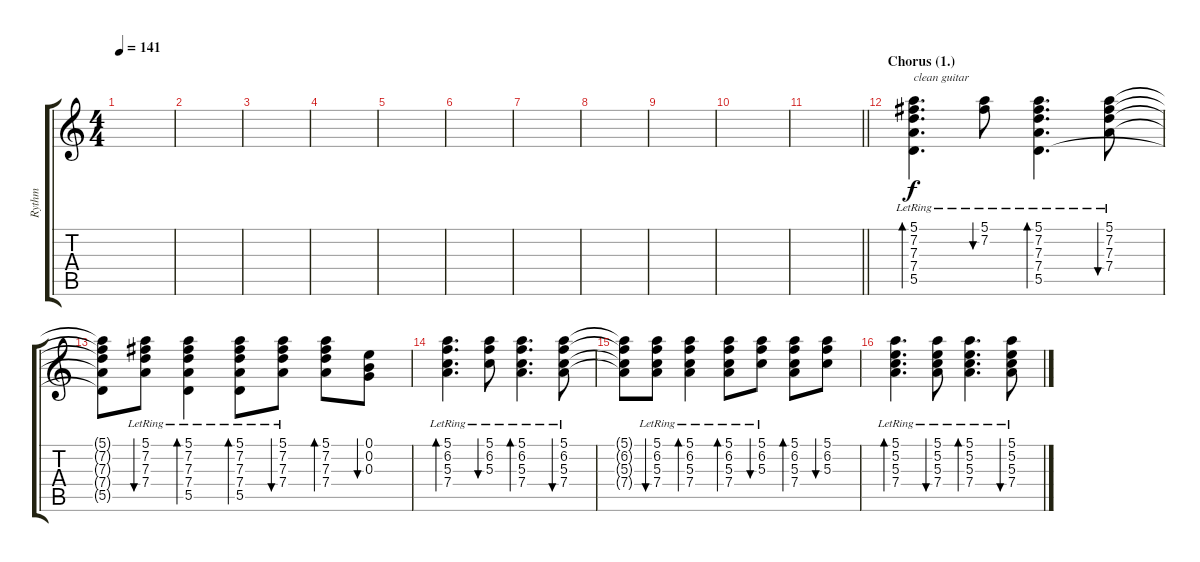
\track ("Rythm" "Rythm") {instrument overdrivenguitar}
\staff {score tabs}
\tuning (E4 B3 G3 D3 A2 E2) {hide}
\ts (4 4)
\tempo 141
\clef g2
\ks c
|
|
|
|
|
|
|
|
|
|
\barLineRight lightlight
|
\section ("" "Chorus (1.)")
(5.1{lr} 7.2{lr} 7.3{lr} 7.4{lr} 5.5{lr}).4{d bd 60 txt "clean guitar" volume 4 instrument electricguitarclean} (5.1{lr} 7.2{lr}).8{bu 60 volume 8} (5.1{lr} 7.2{lr} 7.3{lr} 7.4{lr} 5.5{lr}).4{d bd 60} (5.1{lr} 7.2{lr} 7.3{lr} 7.4{lr}).8{bu 60} |
(5.1{t} 7.2{t} 7.3{t} 7.4{t} 5.5{t}).8 (5.1{lr} 7.2{lr} 7.3{lr} 7.4{lr}).8{bu 60} (5.1{lr} 7.2{lr} 7.3{lr} 7.4{lr} 5.5{lr}).4{bd 60} (5.1{lr} 7.2{lr} 7.3{lr} 7.4{lr} 5.5).8{bd 60} (5.1{lr} 7.2{lr} 7.3{lr} 7.4{lr}).8{bu 60} (5.1 7.2 7.3 7.4).8{bd 60} (0.1 0.2 0.3).8{bu 60} |
(5.1{lr} 6.2{lr} 5.3{lr} 7.4{lr}).4{d bd 60} (5.1{lr} 6.2{lr} 5.3{lr}).8{bu 60} (5.1{lr} 6.2{lr} 5.3{lr} 7.4{lr}).4{d bd 60} (5.1{lr} 6.2{lr} 5.3{lr} 7.4{lr}).8{bu 60} |
(5.1{t} 6.2{t} 5.3{t} 7.4{t}).8 (5.1{lr} 6.2{lr} 5.3{lr} 7.4{lr}).8{bu 60} (5.1{lr} 6.2{lr} 5.3{lr} 7.4{lr}).4{bd 60} (5.1{lr} 6.2{lr} 5.3{lr} 7.4{lr}).8{bd 60} (5.1{lr} 6.2{lr} 5.3{lr}).8{bu 60} (5.1 6.2 5.3 7.4).8{bd 60} (5.1 6.2 5.3).8{bu 60} |
(5.1{lr} 5.2{lr} 5.3{lr} 7.4{lr}).4{d bd 60} (5.1{lr} 5.2{lr} 5.3{lr} 7.4{lr}).8{bu 60} (5.1{lr} 5.2{lr} 5.3{lr} 7.4{lr}).4{d bd 60} (5.1{lr} 5.2{lr} 5.3{lr} 7.4{lr}).8{bu 60}
